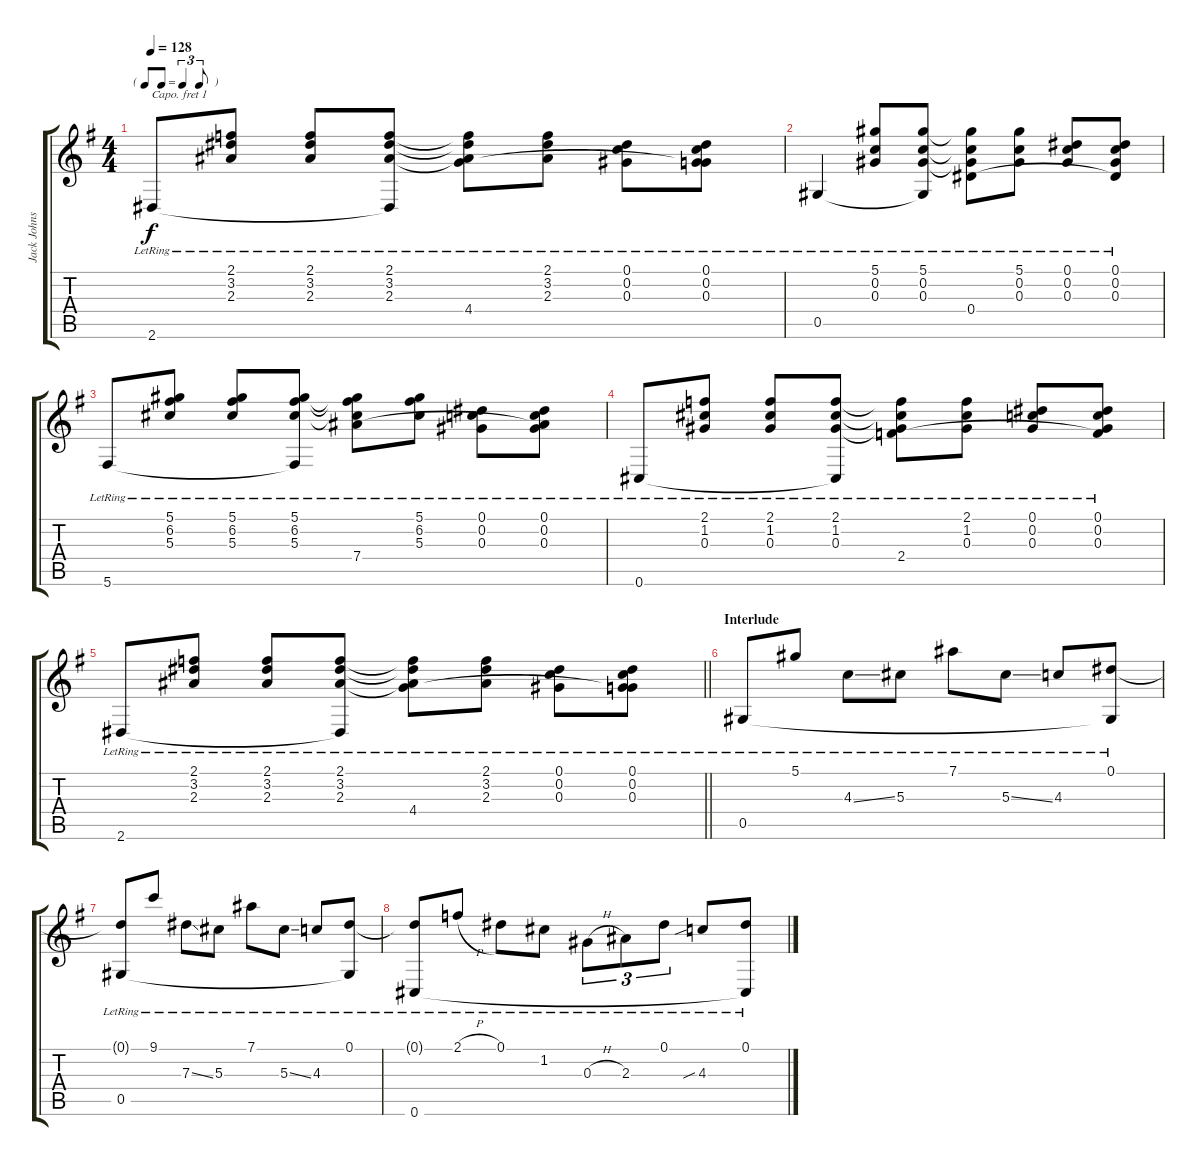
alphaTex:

\track ("Jack Johnson " "Jack Johns") {instrument acousticguitarsteel}
\staff {score tabs}
\capo 1
\tuning (D4 B3 G3 D3 G2 C2) {hide}
\ts (4 4)
\tf triplet8th
\tempo 128
\clef g2
\ks g
2.6{lr}.8{dy f} (2.1{lr} 3.2{lr} 2.3{lr}).8 (2.1{lr} 3.2{lr} 2.3{lr}).8 (2.1{lr} 3.2{lr} 2.3{lr} 2.6{t}).8 (2.1{t} 3.2{t} 2.3{t} 4.4{lr}).8 (2.1{lr} 3.2{lr} 2.3{lr}).8 (0.1{lr} 0.2{lr} 0.3{lr}).8 (0.1{lr} 0.2{lr} 0.3{lr} 4.4{t}).8 |
0.5{lr}.4 (5.1{lr} 0.2{lr} 0.3{lr}).8 (5.1{lr} 0.2{lr} 0.3{lr} 0.5{t}).8 (5.1{t} 0.2{t} 0.3{t} 0.4{lr}).8 (5.1{lr} 0.2{lr} 0.3{lr}).8 (0.1{lr} 0.2{lr} 0.3{lr}).8 (0.1{lr} 0.2{lr} 0.3{lr} 0.4{t}).8 |
5.6{lr}.8 (5.1{lr} 6.2{lr} 5.3{lr}).8 (5.1{lr} 6.2{lr} 5.3{lr}).8 (5.1{lr} 6.2{lr} 5.3{lr} 5.6{t}).8 (5.1{t} 6.2{t} 5.3{t} 7.4{lr}).8 (5.1{lr} 6.2{lr} 5.3{lr}).8 (0.1{lr} 0.2{lr} 0.3{lr}).8 (0.1{lr} 0.2{lr} 0.3{lr} 7.4{t}).8 |
0.6{lr}.8 (2.1{lr} 1.2{lr} 0.3{lr}).8 (2.1{lr} 1.2{lr} 0.3{lr}).8 (2.1{lr} 1.2{lr} 0.3{lr} 0.6{t}).8 (2.1{t} 1.2{t} 0.3{t} 2.4{lr}).8 (2.1{lr} 1.2{lr} 0.3{lr}).8 (0.1{lr} 0.2{lr} 0.3{lr}).8 (0.1{lr} 0.2{lr} 0.3{lr} 2.4{t}).8 |
\barLineRight lightlight
2.6{lr}.8 (2.1{lr} 3.2{lr} 2.3{lr}).8 (2.1{lr} 3.2{lr} 2.3{lr}).8 (2.1{lr} 3.2{lr} 2.3{lr} 2.6{t}).8 (2.1{t} 3.2{t} 2.3{t} 4.4{lr}).8 (2.1{lr} 3.2{lr} 2.3{lr}).8 (0.1{lr} 0.2{lr} 0.3{lr}).8 (0.1{lr} 0.2{lr} 0.3{lr} 4.4{t}).8 |
\section ("" "Interlude")
0.5{lr}.8 5.1{lr}.8 4.3{ss lr}.8 5.3{lr}.8 7.1{lr}.8 5.3{ss lr}.8 4.3{lr}.8 (0.1{lr} 0.5{t}).8 |
(0.1{t} 0.5{lr}).8 9.1{lr}.8 7.3{ss lr}.8 5.3{lr}.8 7.1{lr}.8 5.3{ss lr}.8 4.3{lr}.8 (0.1{lr} 0.5{t}).8 |
(0.1{t} 0.6{lr}).8 2.1{h lr}.8 0.1{lr}.8 1.2{lr}.8 0.3{h lr}.8{tu (3 2)} 2.3{lr}.8{tu (3 2)} 0.1{lr}.8{tu (3 2)} 4.3{sib lr}.8 (0.1{lr} 0.6{t}).8
